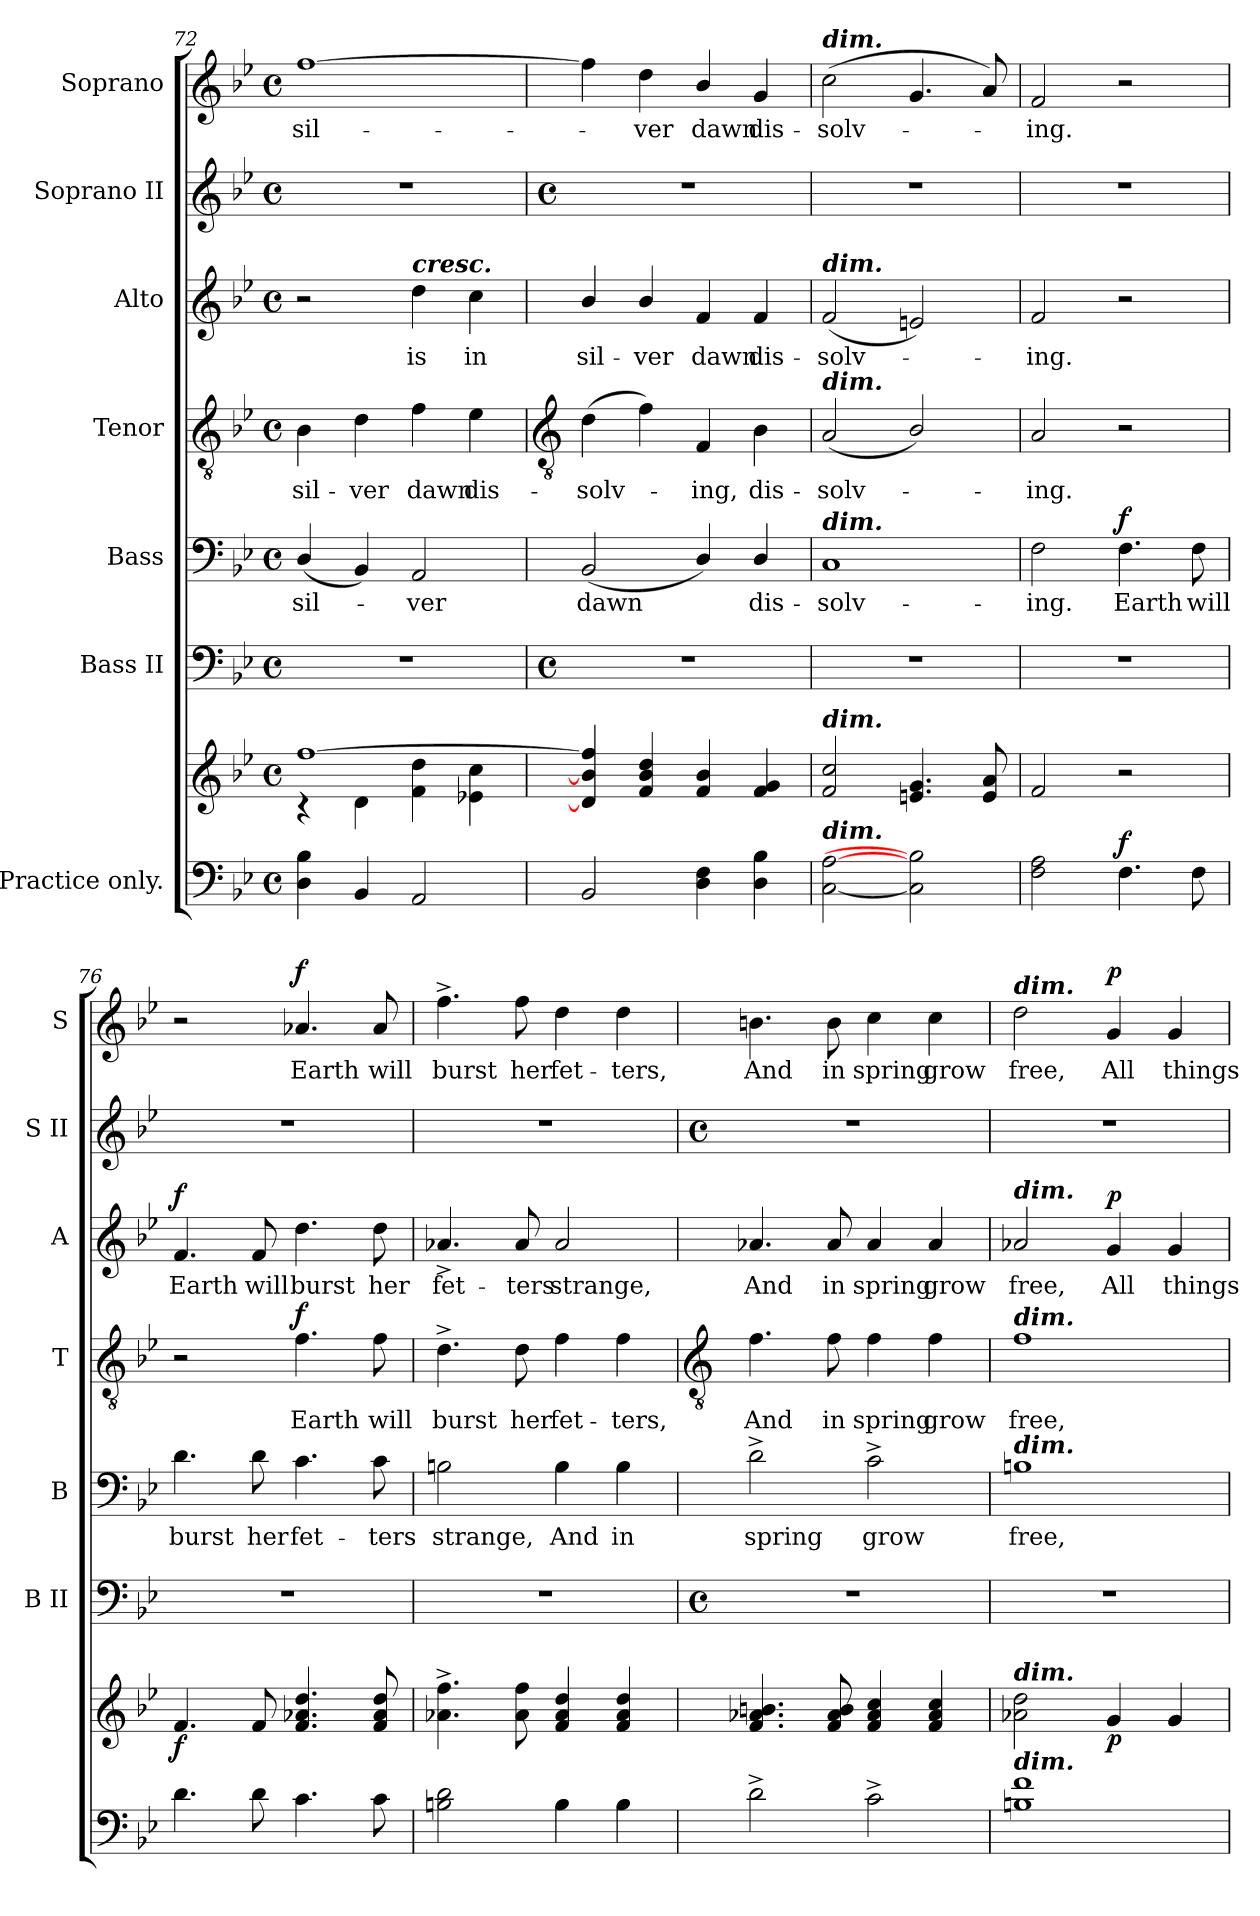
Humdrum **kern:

**kern	**kern	**dynam	**kern	**kern	**text	**dynam	**kern	**text	**dynam	**kern	**text	**dynam	**kern	**kern	**text	**dynam
*part7	*part7	*part7	*part6	*part5	*part5	*part5	*part4	*part4	*part4	*part3	*part3	*part3	*part2	*part1	*part1	*part1
*staff8	*staff7	*staff7/8	*staff6	*staff5	*staff5	*staff5	*staff4	*staff4	*staff4	*staff3	*staff3	*staff3	*staff2	*staff1	*staff1	*staff1
*I"Practice only.	*	*	*I"Bass II	*I"Bass	*	*	*I"Tenor	*	*	*I"Alto	*	*	*I"Soprano II	*I"Soprano	*	*
*	*	*	*I'B II	*I'B	*	*	*I'T	*	*	*I'A	*	*	*I'S II	*I'S	*	*
*clefF4	*clefG2	*	*clefF4	*clefF4	*	*	*clefGv2	*	*	*clefG2	*	*	*clefG2	*clefG2	*	*
*k[b-e-]	*k[b-e-]	*	*k[b-e-]	*k[b-e-]	*	*	*k[b-e-]	*	*	*k[b-e-]	*	*	*k[b-e-]	*k[b-e-]	*	*
*B-:	*B-:	*	*B-:	*B-:	*	*	*B-:	*	*	*B-:	*	*	*B-:	*B-:	*	*
*M4/4	*M4/4	*	*M4/4	*M4/4	*	*	*M4/4	*	*	*M4/4	*	*	*M4/4	*M4/4	*	*
*met(c)	*met(c)	*	*met(c)	*met(c)	*	*	*met(c)	*	*	*met(c)	*	*	*met(c)	*met(c)	*	*
=72	=72	=72	=72	=72	=72	=72	=72	=72	=72	=72	=72	=72	=72	=72	=72	=72
*	*^	*	*	*	*	*	*	*	*	*	*	*	*	*	*	*
!	!	!	!	!	!	!LO:LY:b	!	!	!LO:LY:b	!	!	!	!	!	!	!LO:LY:b	!
4D\ 4B-\	[1ff	4r	.	1r	(<4D/	sil-	.	4B-	sil-	.	2r	.	.	1r	[1ff	sil-	.
!	!	!	!	!	!	!	!	!	!LO:LY:b	!	!	!	!	!	!	!	!
4BB-	.	4d\	.	.	4BB-)	.	.	4d	-ver	.	.	.	.	.	.	.	.
!	!	!	!	!	!	!	!	!	!	!	!LO:TX:a:Bi:t=cresc.	!	!	!	!	!	!
!	!	!	!	!	!	!LO:LY:b	!	!	!LO:LY:b	!	!	!LO:LY:b	!	!	!	!	!
2AA	.	4f\ 4dd\	.	.	2AA	ver	.	4f	dawn	.	4dd	is	.	.	.	.	.
!	!	!	!	!	!	!	!	!	!LO:LY:b	!	!	!LO:LY:b	!	!	!	!	!
.	.	4e-X\ 4cc\	.	.	.	.	.	4e-	dis-	.	4cc	in	.	.	.	.	.
*	*v	*v	*	*	*	*	*	*	*	*	*	*	*	*	*	*	*
!!LO:LB:g=z
=73	=73	=73	=73	=73	=73	=73	=73	=73	=73	=73	=73	=73	=73	=73	=73	=73
*	*	*	*	*	*	*	*clefGv2	*	*	*	*	*	*	*	*	*
*	*	*	*M4/4	*	*	*	*	*	*	*	*	*	*M4/4	*	*	*
*	*	*	*met(c)	*	*	*	*	*	*	*	*	*	*met(c)	*	*	*
*	*^	*	*	*	*	*	*	*	*	*	*	*	*	*	*	*
!	!	!	!	!	!	!LO:LY:b	!	!	!LO:LY:b	!	!	!LO:LY:b	!	!	!	!	!
*	*v	*v	*	*	*	*	*	*	*	*	*	*	*	*	*	*	*
2BB-	4d] 4b-] 4ff]	.	1r	(<2BB-	dawn	.	(>4d	-solv-	.	4b-/	sil-	.	1r	4ff]	.	.
!	!	!	!	!	!	!	!	!	!	!	!LO:LY:b	!	!	!	!LO:LY:b	!
.	4f 4b- 4dd	.	.	.	.	.	4f)	.	.	4b-/	-ver	.	.	4dd	ver	.
!	!	!	!	!	!	!	!	!LO:LY:b	!	!	!LO:LY:b	!	!	!	!LO:LY:b	!
4D\ 4F\	4f/ 4b-/	.	.	4D/)	.	.	4F	ing,	.	4f	dawn	.	.	4b-/	dawn	.
!	!	!	!	!	!LO:LY:b	!	!	!LO:LY:b	!	!	!LO:LY:b	!	!	!	!LO:LY:b	!
4D\ 4B-\	4f 4g	.	.	4D/	dis-	.	4B-	dis-	.	4f	dis-	.	.	4g	dis-	.
=74	=74	=74	=74	=74	=74	=74	=74	=74	=74	=74	=74	=74	=74	=74	=74	=74
!	!	!	!	!	!	!	!	!	!	!	!	!	!	!LO:TX:a:Bi:t=dim.	!	!
!	!	!	!	!	!	!	!	!	!	!LO:TX:a:Bi:t=dim.	!	!	!	!	!	!
!	!	!	!	!	!	!	!LO:TX:a:Bi:t=dim.	!	!	!	!	!	!	!	!	!
!	!	!	!	!LO:TX:a:Bi:t=dim.	!	!	!	!	!	!	!	!	!	!	!	!
!	!LO:TX:a:Bi:t=dim.	!	!	!	!	!	!	!	!	!	!	!	!	!	!	!
!LO:TX:a:Bi:t=dim.	!	!	!	!	!	!	!	!	!	!	!	!	!	!	!	!
!	!	!	!	!	!LO:LY:b	!	!	!LO:LY:b	!	!	!LO:LY:b	!	!	!	!LO:LY:b	!
[2C [2A	2f 2cc	.	1r	1C	-solv-	.	(<2A	-solv-	.	(<2f	-solv-	.	1r	(<2cc	-solv-	.
2C] 2B-]	4.en 4.g	.	.	.	.	.	2B-/)	.	.	2en)	.	.	.	4.g	.	.
.	8e 8a	.	.	.	.	.	.	.	.	.	.	.	.	8a)	.	.
=75	=75	=75	=75	=75	=75	=75	=75	=75	=75	=75	=75	=75	=75	=75	=75	=75
!	!	!	!	!	!LO:LY:b	!	!	!LO:LY:b	!	!	!LO:LY:b	!	!	!	!LO:LY:b	!
2F 2A	2f	.	1r	2F	-ing.	.	2A	ing.	.	2f	ing.	.	1r	2f	ing.	.
!	!	!LO:DY:a=2	!	!	!LO:LY:b	!LO:DY:b	!	!	!	!	!	!	!	!	!	!
4.F	2r	f	.	4.F	Earth	f	2r	.	.	2r	.	.	.	2r	.	.
!	!	!	!	!	!LO:LY:b	!	!	!	!	!	!	!	!	!	!	!
8F	.	.	.	8F	will	.	.	.	.	.	.	.	.	.	.	.
=76	=76	=76	=76	=76	=76	=76	=76	=76	=76	=76	=76	=76	=76	=76	=76	=76
!	!	!LO:DY:b	!	!	!LO:LY:b	!	!	!	!	!	!LO:LY:b	!LO:DY:b	!	!	!	!
4.d	4.f	f	1r	4.d	burst	.	2r	.	.	4.f	Earth	f	1r	2r	.	.
!	!	!	!	!	!LO:LY:b	!	!	!	!	!	!LO:LY:b	!	!	!	!	!
8d	8f	.	.	8d	her	.	.	.	.	8f	will	.	.	.	.	.
!	!	!	!	!	!LO:LY:b	!	!	!LO:LY:b	!LO:DY:b	!	!LO:LY:b	!	!	!	!LO:LY:b	!LO:DY:b
4.c	4.f 4.a-X 4.dd	.	.	4.c	fet-	.	4.f	Earth	f	4.dd	burst	.	.	4.a-X	Earth	f
!	!	!	!	!	!LO:LY:b	!	!	!LO:LY:b	!	!	!LO:LY:b	!	!	!	!LO:LY:b	!
8c	8f 8a- 8dd	.	.	8c	-ters	.	8f	will	.	8dd	her	.	.	8a-	will	.
=77	=77	=77	=77	=77	=77	=77	=77	=77	=77	=77	=77	=77	=77	=77	=77	=77
!	!	!	!	!	!LO:LY:b	!	!	!LO:LY:b	!	!	!LO:LY:b	!	!	!	!LO:LY:b	!
2Bn 2d	4.a-X^ 4.ff^	.	1r	2Bn	strange,	.	4.d^	burst	.	4.a-X^	fet-	.	1r	4.ff^	burst	.
!	!	!	!	!	!	!	!	!LO:LY:b	!	!	!LO:LY:b	!	!	!	!LO:LY:b	!
.	8a- 8ff	.	.	.	.	.	8d	her	.	8a-	-ters	.	.	8ff	her	.
!	!	!	!	!	!LO:LY:b	!	!	!LO:LY:b	!	!	!LO:LY:b	!	!	!	!LO:LY:b	!
4B	4f 4a- 4dd	.	.	4B	And	.	4f	fet-	.	2a-	strange,	.	.	4dd	fet-	.
!	!	!	!	!	!LO:LY:b	!	!	!LO:LY:b	!	!	!	!	!	!	!LO:LY:b	!
4B	4f 4a- 4dd	.	.	4B	in	.	4f	-ters,	.	.	.	.	.	4dd	-ters,	.
!!LO:LB:g=z
=78	=78	=78	=78	=78	=78	=78	=78	=78	=78	=78	=78	=78	=78	=78	=78	=78
*	*	*	*	*	*	*	*clefGv2	*	*	*	*	*	*	*	*	*
*	*	*	*M4/4	*	*	*	*	*	*	*	*	*	*M4/4	*	*	*
*	*	*	*met(c)	*	*	*	*	*	*	*	*	*	*met(c)	*	*	*
!	!	!	!	!	!LO:LY:b	!	!	!LO:LY:b	!	!	!LO:LY:b	!	!	!	!LO:LY:b	!
2d^	4.f 4.a-X 4.bn	.	1r	2d^	spring	.	4.f	And	.	4.a-X	And	.	1r	4.bn	And	.
!	!	!	!	!	!	!	!	!LO:LY:b	!	!	!LO:LY:b	!	!	!	!LO:LY:b	!
.	8f 8a- 8b	.	.	.	.	.	8f	in	.	8a-	in	.	.	8b	in	.
!	!	!	!	!	!LO:LY:b	!	!	!LO:LY:b	!	!	!LO:LY:b	!	!	!	!LO:LY:b	!
2c^	4f 4a- 4cc	.	.	2c^	grow	.	4f	spring	.	4a-	spring	.	.	4cc	spring	.
!	!	!	!	!	!	!	!	!LO:LY:b	!	!	!LO:LY:b	!	!	!	!LO:LY:b	!
.	4f 4a- 4cc	.	.	.	.	.	4f	grow	.	4a-	grow	.	.	4cc	grow	.
=79	=79	=79	=79	=79	=79	=79	=79	=79	=79	=79	=79	=79	=79	=79	=79	=79
!	!	!	!	!	!	!	!	!	!	!	!	!	!	!LO:TX:a:Bi:t=dim.	!	!
!	!	!	!	!	!	!	!	!	!	!LO:TX:a:Bi:t=dim.	!	!	!	!	!	!
!	!	!	!	!	!	!	!LO:TX:a:Bi:t=dim.	!	!	!	!	!	!	!	!	!
!	!	!	!	!LO:TX:a:Bi:t=dim.	!	!	!	!	!	!	!	!	!	!	!	!
!	!LO:TX:a:Bi:t=dim.	!	!	!	!	!	!	!	!	!	!	!	!	!	!	!
!LO:TX:a:Bi:t=dim.	!	!	!	!	!	!	!	!	!	!	!	!	!	!	!	!
!	!	!	!	!	!LO:LY:b	!	!	!LO:LY:b	!	!	!LO:LY:b	!	!	!	!LO:LY:b	!
1Bn 1f	2a-X 2dd	.	1r	1Bn	free,	.	1f	free,	.	2a-X	free,	.	1r	2dd	free,	.
!	!	!LO:DY:b	!	!	!	!	!	!	!	!	!LO:LY:b	!LO:DY:b	!	!	!LO:LY:b	!LO:DY:b
.	4g	p	.	.	.	.	.	.	.	4g	All	p	.	4g	All	p
!	!	!	!	!	!	!	!	!	!	!	!LO:LY:b	!	!	!	!LO:LY:b	!
.	4g	.	.	.	.	.	.	.	.	4g	things	.	.	4g	things	.
=	=	=	=	=	=	=	=	=	=	=	=	=	=	=	=	=
*-	*-	*-	*-	*-	*-	*-	*-	*-	*-	*-	*-	*-	*-	*-	*-	*-
